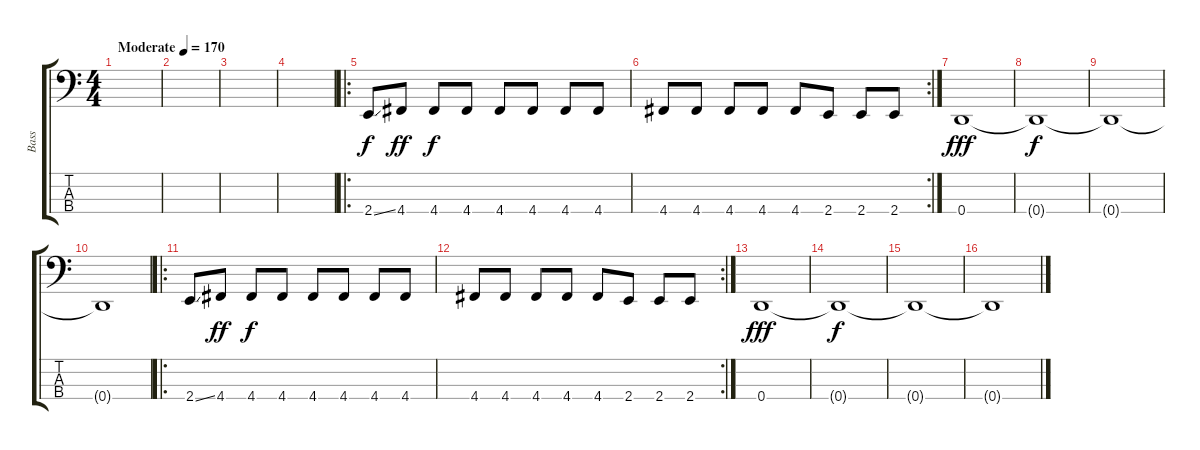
\track ("Bass" "Bass") {instrument electricbasspick}
\staff {score tabs}
\tuning (G2 D2 A1 D1) {hide}
\ts (4 4)
\tempo (170 "Moderate")
\clef f4
\ks c
|
|
|
|
\ro
2.4{ss}.8 4.4.8{dy ff} 4.4.8{dy f} 4.4.8 4.4.8 4.4.8 4.4.8 4.4.8 |
\rc 2
4.4.8 4.4.8 4.4.8 4.4.8 4.4.8 2.4.8 2.4.8 2.4.8 |
0.4.1{dy fff} |
0.4{t}.1{dy f} |
0.4{t}.1 |
0.4{t}.1 |
\ro
2.4{ss}.8 4.4.8{dy ff} 4.4.8{dy f} 4.4.8 4.4.8 4.4.8 4.4.8 4.4.8 |
\rc 2
4.4.8 4.4.8 4.4.8 4.4.8 4.4.8 2.4.8 2.4.8 2.4.8 |
0.4.1{dy fff} |
0.4{t}.1{dy f} |
0.4{t}.1 |
0.4{t}.1
